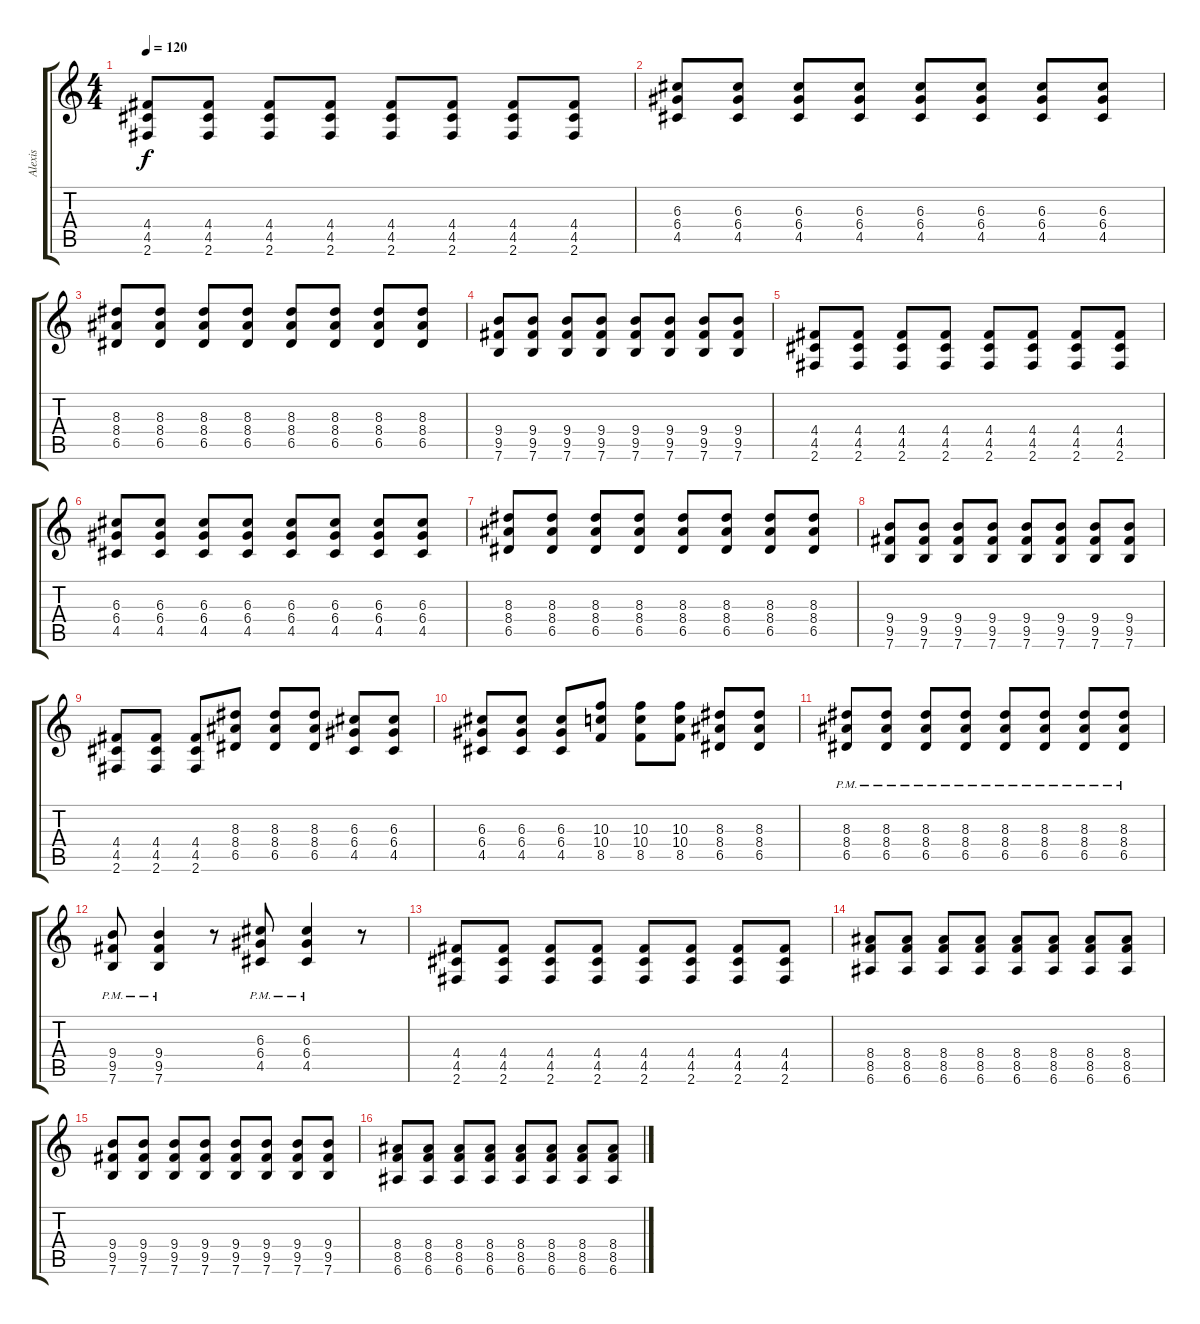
\track ("Alexis" "Alexis") {instrument overdrivenguitar}
\staff {score tabs}
\tuning (E4 B3 G3 D3 A2 E2) {hide}
\ts (4 4)
\tempo 120
\clef g2
\ks c
(4.4 4.5 2.6).8{dy f} (4.4 4.5 2.6).8 (4.4 4.5 2.6).8 (4.4 4.5 2.6).8 (4.4 4.5 2.6).8 (4.4 4.5 2.6).8 (4.4 4.5 2.6).8 (4.4 4.5 2.6).8 |
(6.3 6.4 4.5).8 (6.3 6.4 4.5).8 (6.3 6.4 4.5).8 (6.3 6.4 4.5).8 (6.3 6.4 4.5).8 (6.3 6.4 4.5).8 (6.3 6.4 4.5).8 (6.3 6.4 4.5).8 |
(8.3 8.4 6.5).8 (8.3 8.4 6.5).8 (8.3 8.4 6.5).8 (8.3 8.4 6.5).8 (8.3 8.4 6.5).8 (8.3 8.4 6.5).8 (8.3 8.4 6.5).8 (8.3 8.4 6.5).8 |
(9.4 9.5 7.6).8 (9.4 9.5 7.6).8 (9.4 9.5 7.6).8 (9.4 9.5 7.6).8 (9.4 9.5 7.6).8 (9.4 9.5 7.6).8 (9.4 9.5 7.6).8 (9.4 9.5 7.6).8 |
(4.4 4.5 2.6).8 (4.4 4.5 2.6).8 (4.4 4.5 2.6).8 (4.4 4.5 2.6).8 (4.4 4.5 2.6).8 (4.4 4.5 2.6).8 (4.4 4.5 2.6).8 (4.4 4.5 2.6).8 |
(6.3 6.4 4.5).8 (6.3 6.4 4.5).8 (6.3 6.4 4.5).8 (6.3 6.4 4.5).8 (6.3 6.4 4.5).8 (6.3 6.4 4.5).8 (6.3 6.4 4.5).8 (6.3 6.4 4.5).8 |
(8.3 8.4 6.5).8 (8.3 8.4 6.5).8 (8.3 8.4 6.5).8 (8.3 8.4 6.5).8 (8.3 8.4 6.5).8 (8.3 8.4 6.5).8 (8.3 8.4 6.5).8 (8.3 8.4 6.5).8 |
(9.4 9.5 7.6).8 (9.4 9.5 7.6).8 (9.4 9.5 7.6).8 (9.4 9.5 7.6).8 (9.4 9.5 7.6).8 (9.4 9.5 7.6).8 (9.4 9.5 7.6).8 (9.4 9.5 7.6).8 |
(4.4 4.5 2.6).8 (4.4 4.5 2.6).8 (4.4 4.5 2.6).8 (8.3 8.4 6.5).8 (8.3 8.4 6.5).8 (8.3 8.4 6.5).8 (6.3 6.4 4.5).8 (6.3 6.4 4.5).8 |
(6.3 6.4 4.5).8 (6.3 6.4 4.5).8 (6.3 6.4 4.5).8 (10.3 10.4 8.5).8 (10.3 10.4 8.5).8 (10.3 10.4 8.5).8 (8.3 8.4 6.5).8 (8.3 8.4 6.5).8 |
(8.3 8.4 6.5{pm}).8 (8.3 8.4 6.5{pm}).8 (8.3 8.4 6.5{pm}).8 (8.3 8.4 6.5{pm}).8 (8.3 8.4 6.5{pm}).8 (8.3 8.4 6.5{pm}).8 (8.3 8.4 6.5{pm}).8 (8.3 8.4 6.5{pm}).8 |
(9.4 9.5{pm} 7.6).8 (9.4 9.5{pm} 7.6).4 r.8 (6.3 6.4 4.5{pm}).8 (6.3 6.4 4.5{pm}).4 r.8 |
(4.4 4.5 2.6).8 (4.4 4.5 2.6).8 (4.4 4.5 2.6).8 (4.4 4.5 2.6).8 (4.4 4.5 2.6).8 (4.4 4.5 2.6).8 (4.4 4.5 2.6).8 (4.4 4.5 2.6).8 |
(8.4 8.5 6.6).8 (8.4 8.5 6.6).8 (8.4 8.5 6.6).8 (8.4 8.5 6.6).8 (8.4 8.5 6.6).8 (8.4 8.5 6.6).8 (8.4 8.5 6.6).8 (8.4 8.5 6.6).8 |
(9.4 9.5 7.6).8 (9.4 9.5 7.6).8 (9.4 9.5 7.6).8 (9.4 9.5 7.6).8 (9.4 9.5 7.6).8 (9.4 9.5 7.6).8 (9.4 9.5 7.6).8 (9.4 9.5 7.6).8 |
(8.4 8.5 6.6).8 (8.4 8.5 6.6).8 (8.4 8.5 6.6).8 (8.4 8.5 6.6).8 (8.4 8.5 6.6).8 (8.4 8.5 6.6).8 (8.4 8.5 6.6).8 (8.4 8.5 6.6).8
